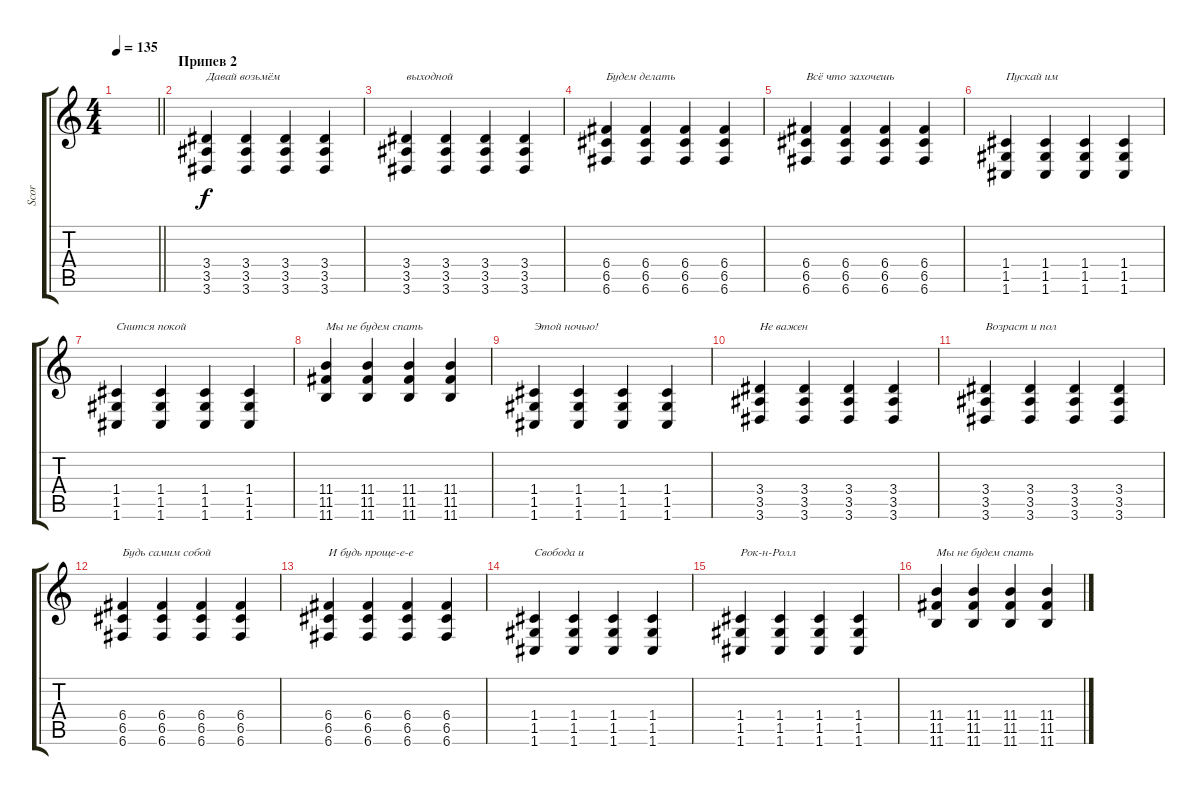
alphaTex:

\track ("Scor" "Scor") {instrument overdrivenguitar}
\staff {score tabs}
\tuning (D4 A3 F3 C3 G2 C2) {hide}
\ts (4 4)
\tempo 135
\clef g2
\barLineRight lightlight
\ks c
|
\section ("" "Припев 2")
(3.4 3.5 3.6).4{txt "Давай возьмём"} (3.4 3.5 3.6).4 (3.4 3.5 3.6).4 (3.4 3.5 3.6).4 |
(3.4 3.5 3.6).4{txt "выходной"} (3.4 3.5 3.6).4 (3.4 3.5 3.6).4 (3.4 3.5 3.6).4 |
(6.4 6.5 6.6).4{txt "Будем делать"} (6.4 6.5 6.6).4 (6.4 6.5 6.6).4 (6.4 6.5 6.6).4 |
(6.4 6.5 6.6).4{txt "Всё что захочешь"} (6.4 6.5 6.6).4 (6.4 6.5 6.6).4 (6.4 6.5 6.6).4 |
(1.4 1.5 1.6).4{txt "Пускай им"} (1.4 1.5 1.6).4 (1.4 1.5 1.6).4 (1.4 1.5 1.6).4 |
(1.4 1.5 1.6).4{txt "Снится покой"} (1.4 1.5 1.6).4 (1.4 1.5 1.6).4 (1.4 1.5 1.6).4 |
(11.4 11.5 11.6).4{txt "Мы не будем спать"} (11.4 11.5 11.6).4 (11.4 11.5 11.6).4 (11.4 11.5 11.6).4 |
(1.4 1.5 1.6).4{txt "Этой ночью!"} (1.4 1.5 1.6).4 (1.4 1.5 1.6).4 (1.4 1.5 1.6).4 |
(3.4 3.5 3.6).4{txt "Не важен "} (3.4 3.5 3.6).4 (3.4 3.5 3.6).4 (3.4 3.5 3.6).4 |
(3.4 3.5 3.6).4{txt "Возраст и пол"} (3.4 3.5 3.6).4 (3.4 3.5 3.6).4 (3.4 3.5 3.6).4 |
(6.4 6.5 6.6).4{txt "Будь самим собой"} (6.4 6.5 6.6).4 (6.4 6.5 6.6).4 (6.4 6.5 6.6).4 |
(6.4 6.5 6.6).4{txt "И будь проще-е-е"} (6.4 6.5 6.6).4 (6.4 6.5 6.6).4 (6.4 6.5 6.6).4 |
(1.4 1.5 1.6).4{txt "Свобода и"} (1.4 1.5 1.6).4 (1.4 1.5 1.6).4 (1.4 1.5 1.6).4 |
(1.4 1.5 1.6).4{txt "Рок-н-Ролл"} (1.4 1.5 1.6).4 (1.4 1.5 1.6).4 (1.4 1.5 1.6).4 |
(11.4 11.5 11.6).4{txt "Мы не будем спать"} (11.4 11.5 11.6).4 (11.4 11.5 11.6).4 (11.4 11.5 11.6).4
